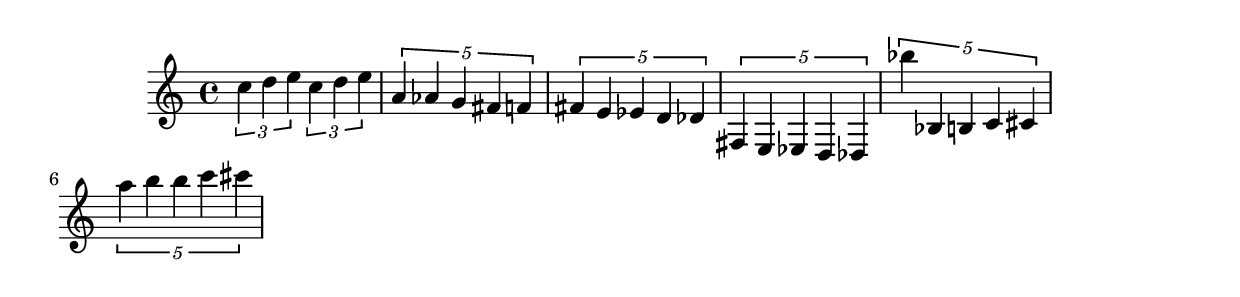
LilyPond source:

\header {

    texidoc = "Tuplet brackets stay clear of the staff. The
slope is determined by the graphical characteristic of the notes, but
if the musical pattern does not follow graphical slope, then the
bracket is horizontal

The bracket direction is determined by the dominating stem direction.
 
"

}

\layout {
  ragged-right = ##t 
}

\version "2.19.21"

\new Voice {
  \relative {
    \tuplet 3/2 { c''4 d e}
    \tuplet 3/2 { c4 d e}
  }
  
  \relative {
    \tuplet 5/4 { a'4 as g fis f }
    \tuplet 5/4 { fis4 e es d des }
    \tuplet 5/4 { fis,4 e es d des }
    \tuplet 5/4 { bes'''4 bes,, b c cis }
    \tuplet 5/4 { a''4 b b c cis }
  }
}

